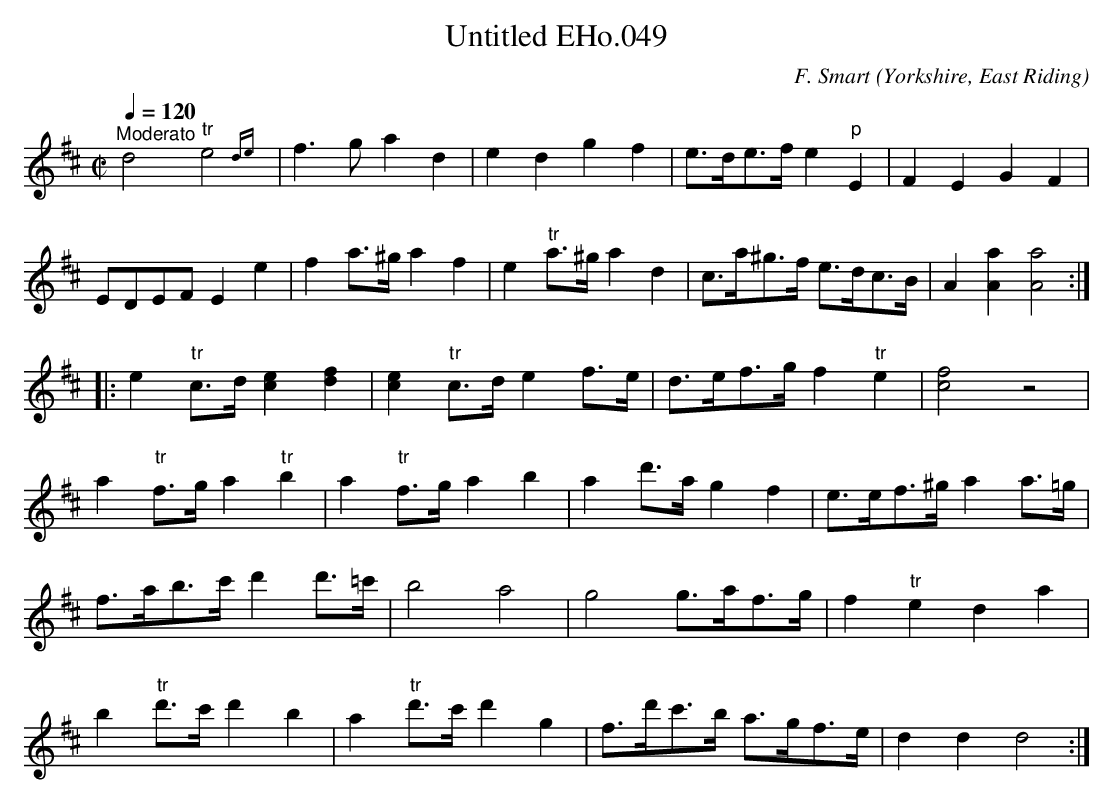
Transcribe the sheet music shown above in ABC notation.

X:1
T:Untitled EHo.049
M:C|
L:1/8
Q:1/4=120
C:F. Smart
O:Yorkshire, East Riding
K:D
"^Moderato"d4"tr"e4{de}|f2>g2a2d2|e2d2g2f2|e>de>fe2"p"E2|F2E2G2F2|
EDEFE2e2|f2a>^ga2f2|e2"tr"a>^ga2d2|c>a^g>f e>dc>B|A2[A2a2][a4A4]:|
|:e2"tr"c>d [e2c2][f2d2]|[e2c2]"tr"c>d e2f>e|d>ef>gf2"tr"e2|[f4c4]z4|
a2"tr"f>ga2"tr"b2|a2"tr"f>ga2b2|a2d'>ag2f2|e>ef>^ga2a>=g|
f>ab>c'd'2d'>=c'|b4a4|g4g>af>g|f2"tr"e2d2a2|
b2 "tr"d'>c'd'2b2|a2"tr"d'>c'd'2g2|f>d'c'>b a>gf>e|d2d2d4:|
